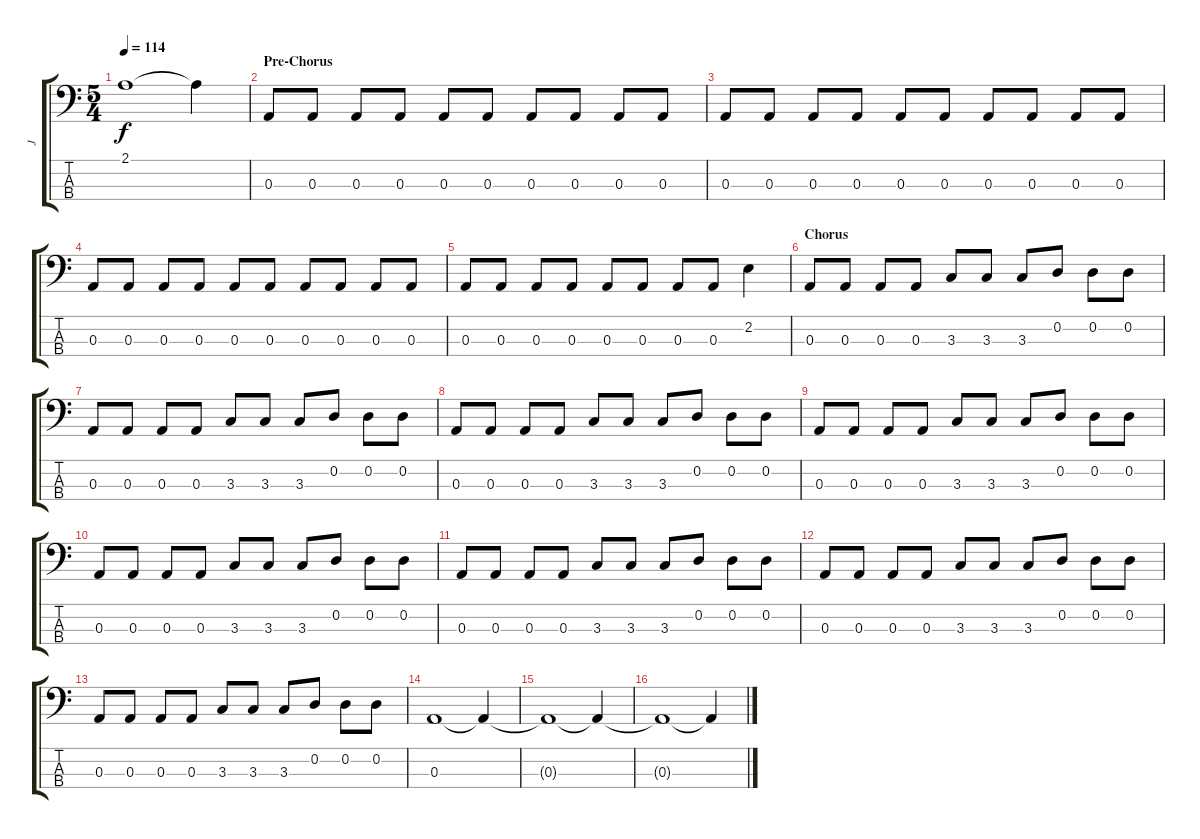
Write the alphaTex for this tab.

\track ("J" "J") {instrument electricbasspick}
\staff {score tabs}
\tuning (G2 D2 A1 E1) {hide}
\ts (5 4)
\tempo 114
\clef f4
\ks c
2.1{t}.1{dy f} 2.1{t}.4 |
\section ("" "Pre-Chorus")
0.3.8 0.3.8 0.3.8 0.3.8 0.3.8 0.3.8 0.3.8 0.3.8 0.3.8 0.3.8 |
0.3.8 0.3.8 0.3.8 0.3.8 0.3.8 0.3.8 0.3.8 0.3.8 0.3.8 0.3.8 |
0.3.8 0.3.8 0.3.8 0.3.8 0.3.8 0.3.8 0.3.8 0.3.8 0.3.8 0.3.8 |
0.3.8 0.3.8 0.3.8 0.3.8 0.3.8 0.3.8 0.3.8 0.3.8 2.2.4 |
\section ("" "Chorus")
0.3.8 0.3.8 0.3.8 0.3.8 3.3.8 3.3.8 3.3.8 0.2.8 0.2.8 0.2.8 |
0.3.8 0.3.8 0.3.8 0.3.8 3.3.8 3.3.8 3.3.8 0.2.8 0.2.8 0.2.8 |
0.3.8 0.3.8 0.3.8 0.3.8 3.3.8 3.3.8 3.3.8 0.2.8 0.2.8 0.2.8 |
0.3.8 0.3.8 0.3.8 0.3.8 3.3.8 3.3.8 3.3.8 0.2.8 0.2.8 0.2.8 |
0.3.8 0.3.8 0.3.8 0.3.8 3.3.8 3.3.8 3.3.8 0.2.8 0.2.8 0.2.8 |
0.3.8 0.3.8 0.3.8 0.3.8 3.3.8 3.3.8 3.3.8 0.2.8 0.2.8 0.2.8 |
0.3.8 0.3.8 0.3.8 0.3.8 3.3.8 3.3.8 3.3.8 0.2.8 0.2.8 0.2.8 |
0.3.8 0.3.8 0.3.8 0.3.8 3.3.8 3.3.8 3.3.8 0.2.8 0.2.8 0.2.8 |
0.3.1 0.3{t}.4 |
0.3{t}.1 0.3{t}.4 |
0.3{t}.1 0.3{t}.4
